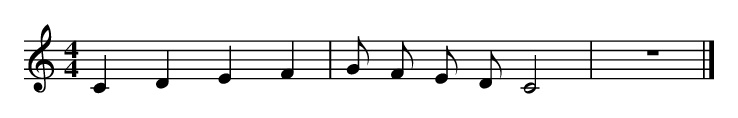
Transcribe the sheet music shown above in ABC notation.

X:1
T:
M:4/4
L:1/4
K:C
C D E F | G/2 F/2 E/2 D/2 C2| z4 |]
